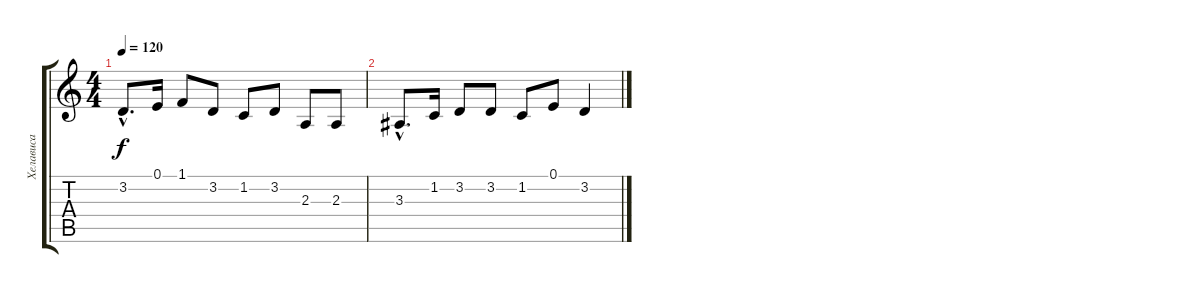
\track ("Хелависа" "Хелависа") {instrument oboe}
\staff {score tabs}
\tuning (E4 B3 G3 D3 A2 E2) {hide}
\ts (4 4)
\tempo 120
\clef g2
\ks c
3.2{hac}.8{d dy f} 0.1.16 1.1.8 3.2.8 1.2.8 3.2.8 2.3.8 2.3.8 |
3.3{hac}.8{d} 1.2.16 3.2.8 3.2.8 1.2.8 0.1.8 3.2.4
